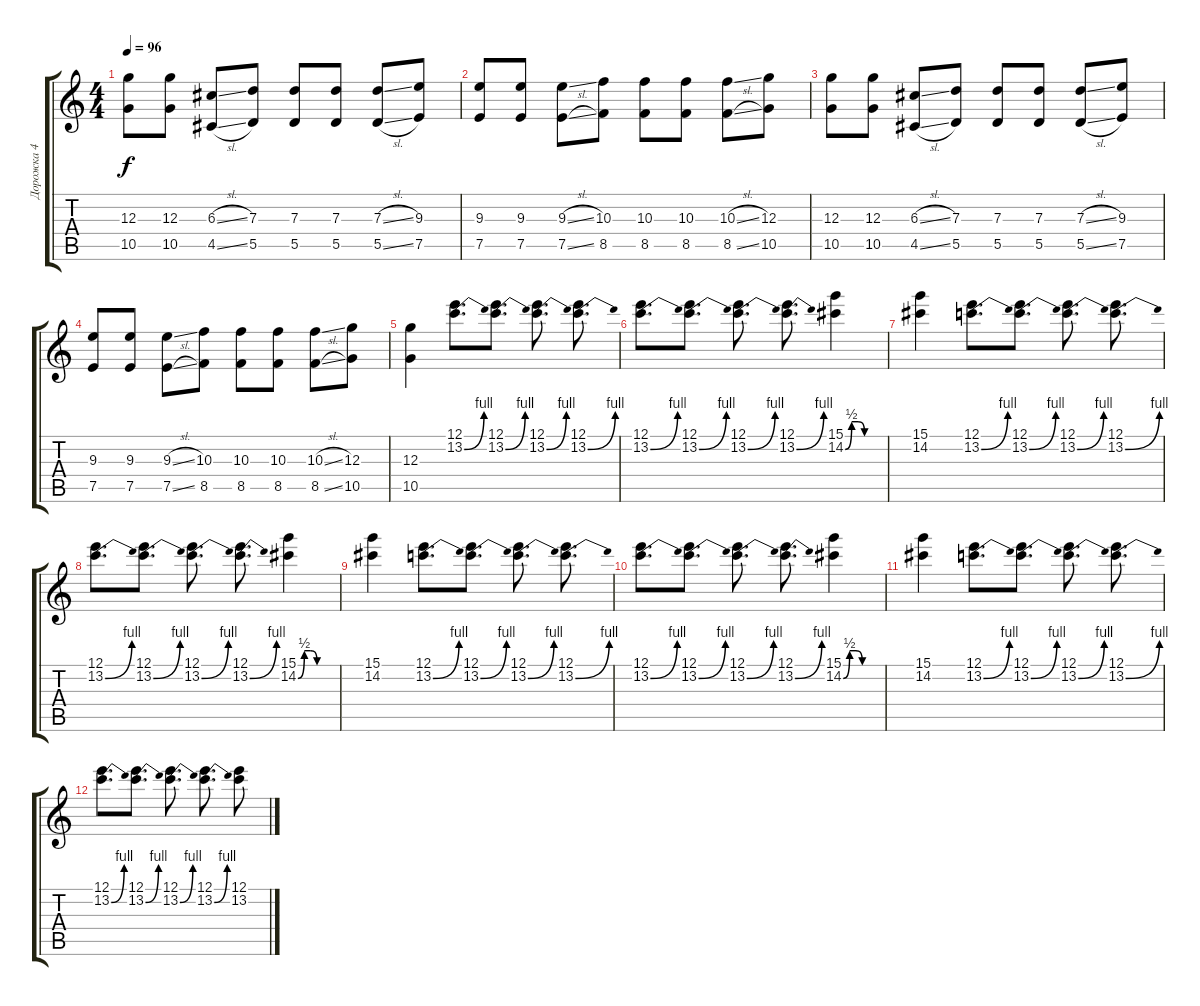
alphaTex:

\track ("Дорожка 4" "Дорожка 4") {instrument overdrivenguitar}
\staff {score tabs}
\tuning (E4 B3 G3 D3 A2 E2) {hide}
\ts (4 4)
\tempo 96
\clef g2
\ks c
(12.3 10.5).8{dy f} (12.3 10.5).8 (6.3{sl} 4.5{sl}).8 (7.3 5.5).8 (7.3 5.5).8 (7.3 5.5).8 (7.3{sl} 5.5{sl}).8 (9.3 7.5).8 |
(9.3 7.5).8 (9.3 7.5).8 (9.3{sl} 7.5{sl}).8 (10.3 8.5).8 (10.3 8.5).8 (10.3 8.5).8 (10.3{sl} 8.5{sl}).8 (12.3 10.5).8 |
(12.3 10.5).8 (12.3 10.5).8 (6.3{sl} 4.5{sl}).8 (7.3 5.5).8 (7.3 5.5).8 (7.3 5.5).8 (7.3{sl} 5.5{sl}).8 (9.3 7.5).8 |
(9.3 7.5).8 (9.3 7.5).8 (9.3{sl} 7.5{sl}).8 (10.3 8.5).8 (10.3 8.5).8 (10.3 8.5).8 (10.3{sl} 8.5{sl}).8 (12.3 10.5).8 |
(12.3 10.5).4 (12.1 13.2{be (bend 0 0 60 4)}).8{d} (12.1 13.2{be (bend 0 0 60 4)}).8{d} (12.1 13.2{be (bend 0 0 60 4)}).8{d} (12.1 13.2{be (bend 0 0 60 4)}).8{d} |
(12.1 13.2{be (bend 0 0 60 4)}).8{d} (12.1 13.2{be (bend 0 0 60 4)}).8{d} (12.1 13.2{be (bend 0 0 60 4)}).8{d} (12.1 13.2{be (bend 0 0 60 4)}).8{d} (15.1 14.2{be (custom 0 0 10 2 20 2 30 0 60 0)}).4 |
(15.1 14.2).4 (12.1 13.2{be (bend 0 0 60 4)}).8{d} (12.1 13.2{be (bend 0 0 60 4)}).8{d} (12.1 13.2{be (bend 0 0 60 4)}).8{d} (12.1 13.2{be (bend 0 0 60 4)}).8{d} |
(12.1 13.2{be (bend 0 0 60 4)}).8{d} (12.1 13.2{be (bend 0 0 60 4)}).8{d} (12.1 13.2{be (bend 0 0 60 4)}).8{d} (12.1 13.2{be (bend 0 0 60 4)}).8{d} (15.1 14.2{be (custom 0 0 10 2 20 2 30 0 60 0)}).4 |
(15.1 14.2).4 (12.1 13.2{be (bend 0 0 60 4)}).8{d} (12.1 13.2{be (bend 0 0 60 4)}).8{d} (12.1 13.2{be (bend 0 0 60 4)}).8{d} (12.1 13.2{be (bend 0 0 60 4)}).8{d} |
(12.1 13.2{be (bend 0 0 60 4)}).8{d} (12.1 13.2{be (bend 0 0 60 4)}).8{d} (12.1 13.2{be (bend 0 0 60 4)}).8{d} (12.1 13.2{be (bend 0 0 60 4)}).8{d} (15.1 14.2{be (custom 0 0 10 2 20 2 30 0 60 0)}).4 |
(15.1 14.2).4 (12.1 13.2{be (bend 0 0 60 4)}).8{d} (12.1 13.2{be (bend 0 0 60 4)}).8{d} (12.1 13.2{be (bend 0 0 60 4)}).8{d} (12.1 13.2{be (bend 0 0 60 4)}).8{d} |
(12.1 13.2{be (bend 0 0 60 4)}).8{d} (12.1 13.2{be (bend 0 0 60 4)}).8{d} (12.1 13.2{be (bend 0 0 60 4)}).8{d} (12.1 13.2{be (bend 0 0 60 4)}).8{d} (12.1 13.2).8
